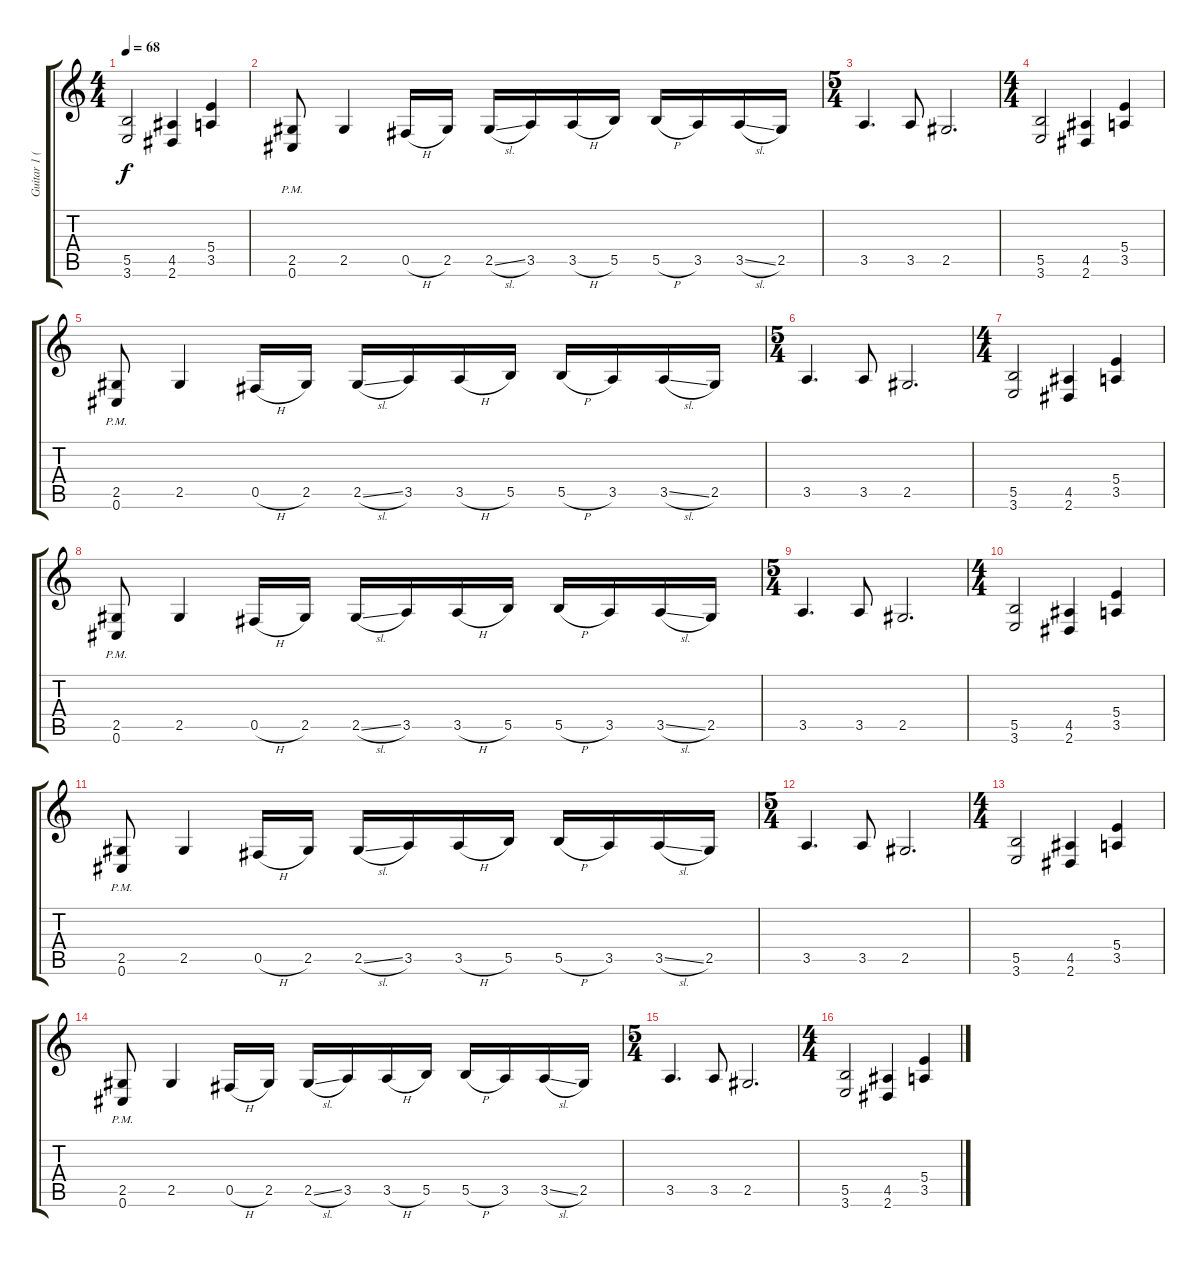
\track ("Guitar 1 (Distortion)" "Guitar 1 (") {instrument distortionguitar}
\staff {score tabs}
\tuning (Db4 Ab3 E3 B2 Gb2 Db2) {hide}
\ts (4 4)
\tempo 68
\clef g2
\ks c
(5.5 3.6).2{dy f} (4.5 2.6).4 (5.4 3.5).4 |
(2.5{pm} 0.6{pm}).8 2.5.4 0.5{h}.16 2.5.16 2.5{sl}.16 3.5.16 3.5{h}.16 5.5.16 5.5{h}.16 3.5.16 3.5{sl}.16 2.5.16 |
\ts (5 4)
3.5.4{d} 3.5.8 2.5.2{d} |
\ts (4 4)
(5.5 3.6).2 (4.5 2.6).4 (5.4 3.5).4 |
(2.5{pm} 0.6{pm}).8 2.5.4 0.5{h}.16 2.5.16 2.5{sl}.16 3.5.16 3.5{h}.16 5.5.16 5.5{h}.16 3.5.16 3.5{sl}.16 2.5.16 |
\ts (5 4)
3.5.4{d} 3.5.8 2.5.2{d} |
\ts (4 4)
(5.5 3.6).2 (4.5 2.6).4 (5.4 3.5).4 |
(2.5{pm} 0.6{pm}).8 2.5.4 0.5{h}.16 2.5.16 2.5{sl}.16 3.5.16 3.5{h}.16 5.5.16 5.5{h}.16 3.5.16 3.5{sl}.16 2.5.16 |
\ts (5 4)
3.5.4{d} 3.5.8 2.5.2{d} |
\ts (4 4)
(5.5 3.6).2 (4.5 2.6).4 (5.4 3.5).4 |
(2.5{pm} 0.6{pm}).8 2.5.4 0.5{h}.16 2.5.16 2.5{sl}.16 3.5.16 3.5{h}.16 5.5.16 5.5{h}.16 3.5.16 3.5{sl}.16 2.5.16 |
\ts (5 4)
3.5.4{d} 3.5.8 2.5.2{d} |
\ts (4 4)
(5.5 3.6).2 (4.5 2.6).4 (5.4 3.5).4 |
(2.5{pm} 0.6{pm}).8 2.5.4 0.5{h}.16 2.5.16 2.5{sl}.16 3.5.16 3.5{h}.16 5.5.16 5.5{h}.16 3.5.16 3.5{sl}.16 2.5.16 |
\ts (5 4)
3.5.4{d} 3.5.8 2.5.2{d} |
\ts (4 4)
(5.5 3.6).2 (4.5 2.6).4 (5.4 3.5).4
